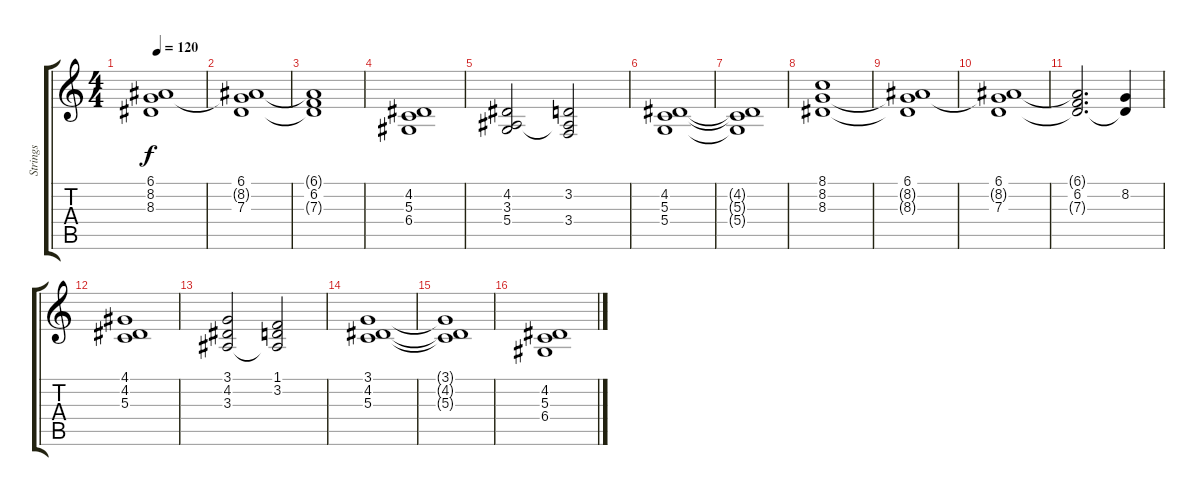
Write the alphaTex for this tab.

\track ("Strings " "Strings ") {instrument stringensemble2}
\staff {score tabs}
\tuning (E4 B3 G3 D3 A2 E2) {hide}
\ts (4 4)
\tempo 120
\clef g2
\ks c
(6.1 8.2{t} 8.3{t}).1{dy f} |
(6.1 8.2{t} 7.3).1 |
(6.1{t} 6.2 7.3{t}).1 |
(4.2 5.3 6.4).1 |
(4.2 3.3 5.4).2 (3.2 3.3{t} 3.4).2 |
(4.2 5.3 5.4).1{volume 6} |
(4.2{t} 5.3{t} 5.4{t}).1 |
(8.1 8.2 8.3).1{volume 13} |
(6.1 8.2{t} 8.3{t}).1 |
(6.1 8.2{t} 7.3).1 |
(6.1{t} 6.2 7.3{t}).2{d} (8.2 7.3{t}).4 |
(4.1 4.2 5.3).1 |
(3.1 4.2 3.3).2 (1.1 3.2 3.3{t}).2 |
(3.1 4.2 5.3).1 |
(3.1{t} 4.2{t} 5.3{t}).1 |
(4.2 5.3 6.4).1
